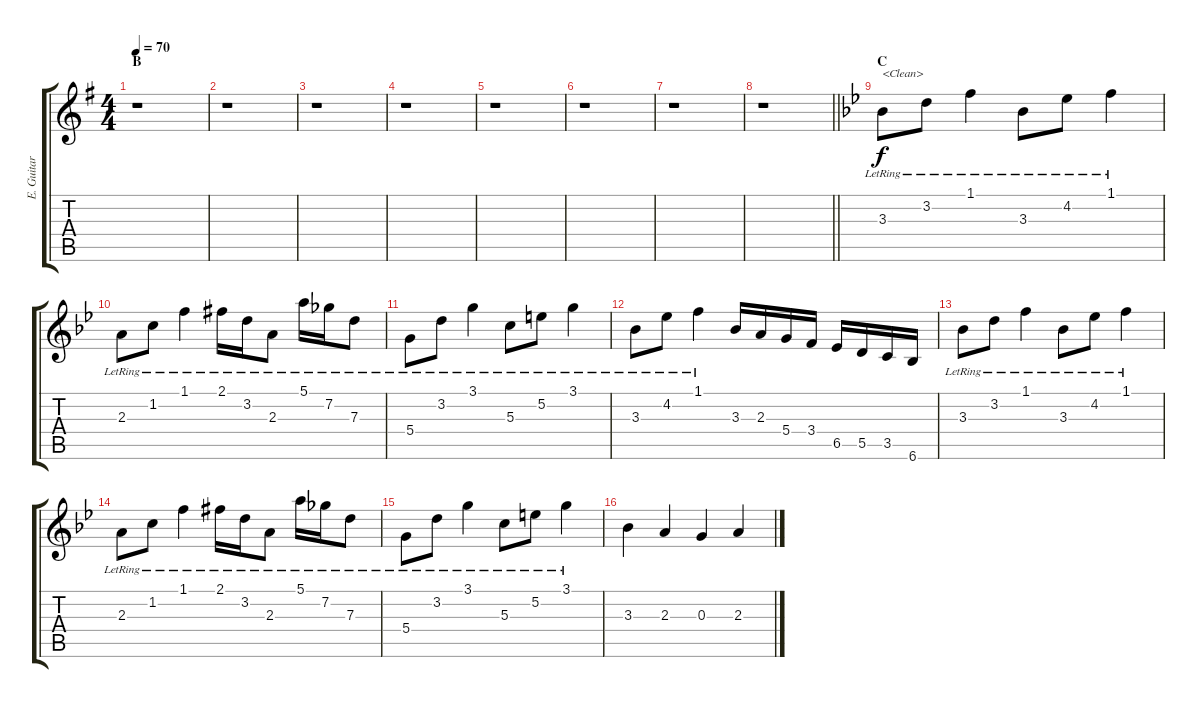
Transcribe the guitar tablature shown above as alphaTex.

\track ("E. Guitar I" "E. Guitar ") {instrument electricguitarclean}
\staff {score tabs}
\tuning (E4 B3 G3 D3 A2 E2) {hide}
\ts (4 4)
\section ("" "B")
\tempo 70
\clef g2
\ks g
r.1{dy f} |
r.1 |
r.1 |
r.1 |
r.1 |
r.1 |
r.1 |
\barLineRight lightlight
r.1 |
\section ("" "C")
\ks bb
3.3{lr}.8{txt "<Clean>"} 3.2{lr}.8 1.1{lr}.4 3.3{lr}.8 4.2{lr}.8 1.1{lr}.4 |
2.3{lr}.8 1.2{lr}.8 1.1{lr}.4 2.1{lr acc #}.16 3.2{lr}.16 2.3{lr}.8 5.1{lr}.16 7.2{lr}.16 7.3{lr}.8 |
5.4{lr}.8 3.2{lr}.8 3.1{lr}.4 5.3{lr}.8 5.2{lr}.8 3.1{lr}.4 |
3.3{lr}.8 4.2{lr}.8 1.1{lr}.4 3.3.16 2.3.16 5.4.16 3.4.16 6.5.16 5.5.16 3.5.16 6.6.16 |
3.3{lr}.8 3.2{lr}.8 1.1{lr}.4 3.3{lr}.8 4.2{lr}.8 1.1{lr}.4 |
2.3{lr}.8 1.2{lr}.8 1.1{lr}.4 2.1{lr acc #}.16 3.2{lr}.16 2.3{lr}.8 5.1{lr}.16 7.2{lr}.16 7.3{lr}.8 |
5.4{lr}.8 3.2{lr}.8 3.1{lr}.4 5.3{lr}.8 5.2{lr}.8 3.1{lr}.4 |
3.3.4 2.3.4 0.3.4 2.3.4
